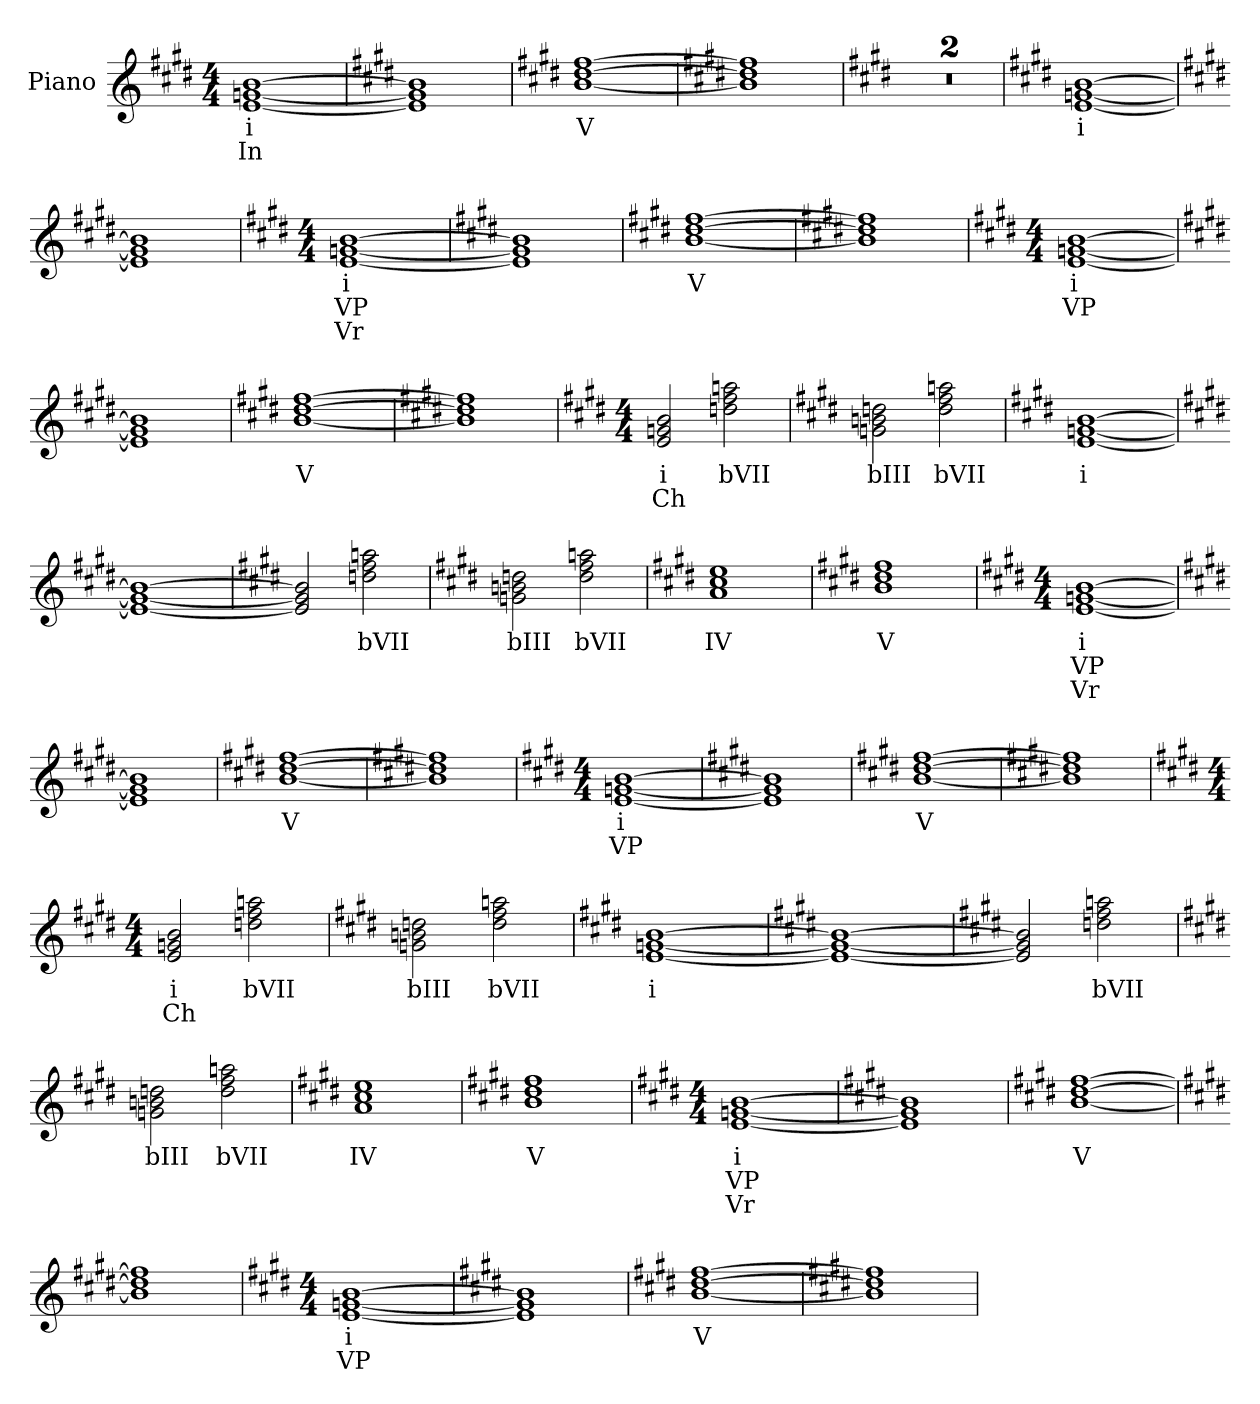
**kern	**text	**text	**text
*part1	*part1	*part1	*part1
*staff1	*staff1	*staff1	*staff1
*I"Piano	*	*	*
*I'Pno	*	*	*
*k[f#c#g#d#]	*	*	*
*E:	*	*	*
*M4/4	*	*	*
=	=	=	=
[1e [1gn [1b	i	In	.
=	=	=	=
*k[f#c#g#d#]	*	*	*
*E:	*	*	*
1e] 1gn] 1b]	.	.	.
=	=	=	=
*k[f#c#g#d#]	*	*	*
*E:	*	*	*
[1b [1dd# [1ff#	V	.	.
=	=	=	=
*k[f#c#g#d#]	*	*	*
*E:	*	*	*
1b] 1dd#] 1ff#]	.	.	.
=	=	=	=
*k[f#c#g#d#]	*	*	*
*E:	*	*	*
1r	.	.	.
=	=	=	=
*k[f#c#g#d#]	*	*	*
*E:	*	*	*
1r	.	.	.
=	=	=	=
*k[f#c#g#d#]	*	*	*
*E:	*	*	*
[1e [1gn [1b	i	.	.
=	=	=	=
*k[f#c#g#d#]	*	*	*
*E:	*	*	*
1e] 1gn] 1b]	.	.	.
=	=	=	=
*k[f#c#g#d#]	*	*	*
*E:	*	*	*
*M4/4	*	*	*
[1e [1gn [1b	i	VP	Vr
=	=	=	=
*k[f#c#g#d#]	*	*	*
*E:	*	*	*
1e] 1gn] 1b]	.	.	.
=	=	=	=
*k[f#c#g#d#]	*	*	*
*E:	*	*	*
[1b [1dd# [1ff#	V	.	.
=	=	=	=
*k[f#c#g#d#]	*	*	*
*E:	*	*	*
1b] 1dd#] 1ff#]	.	.	.
=	=	=	=
*k[f#c#g#d#]	*	*	*
*E:	*	*	*
*M4/4	*	*	*
[1e [1gn [1b	i	VP	.
=	=	=	=
*k[f#c#g#d#]	*	*	*
*E:	*	*	*
1e] 1gn] 1b]	.	.	.
=	=	=	=
*k[f#c#g#d#]	*	*	*
*E:	*	*	*
[1b [1dd# [1ff#	V	.	.
=	=	=	=
*k[f#c#g#d#]	*	*	*
*E:	*	*	*
1b] 1dd#] 1ff#]	.	.	.
=	=	=	=
*k[f#c#g#d#]	*	*	*
*E:	*	*	*
*M4/4	*	*	*
2e 2gn 2b	i	Ch	.
2ddn 2ff# 2aan	bVII	.	.
=	=	=	=
*k[f#c#g#d#]	*	*	*
*E:	*	*	*
2gn 2bn 2ddn	bIII	.	.
2dd 2ff# 2aan	bVII	.	.
=	=	=	=
*k[f#c#g#d#]	*	*	*
*E:	*	*	*
[1e [1gn [1b	i	.	.
=	=	=	=
*k[f#c#g#d#]	*	*	*
*E:	*	*	*
1e_ 1gn_ 1b_	.	.	.
=	=	=	=
*k[f#c#g#d#]	*	*	*
*E:	*	*	*
2e] 2gn] 2b]	.	.	.
2ddn 2ff# 2aan	bVII	.	.
=	=	=	=
*k[f#c#g#d#]	*	*	*
*E:	*	*	*
2gn 2bn 2ddn	bIII	.	.
2dd 2ff# 2aan	bVII	.	.
=	=	=	=
*k[f#c#g#d#]	*	*	*
*E:	*	*	*
1a 1cc# 1ee	IV	.	.
=	=	=	=
*k[f#c#g#d#]	*	*	*
*E:	*	*	*
1b 1dd# 1ff#	V	.	.
=	=	=	=
*k[f#c#g#d#]	*	*	*
*E:	*	*	*
*M4/4	*	*	*
[1e [1gn [1b	i	VP	Vr
=	=	=	=
*k[f#c#g#d#]	*	*	*
*E:	*	*	*
1e] 1gn] 1b]	.	.	.
=	=	=	=
*k[f#c#g#d#]	*	*	*
*E:	*	*	*
[1b [1dd# [1ff#	V	.	.
=	=	=	=
*k[f#c#g#d#]	*	*	*
*E:	*	*	*
1b] 1dd#] 1ff#]	.	.	.
=	=	=	=
*k[f#c#g#d#]	*	*	*
*E:	*	*	*
*M4/4	*	*	*
[1e [1gn [1b	i	VP	.
=	=	=	=
*k[f#c#g#d#]	*	*	*
*E:	*	*	*
1e] 1gn] 1b]	.	.	.
=	=	=	=
*k[f#c#g#d#]	*	*	*
*E:	*	*	*
[1b [1dd# [1ff#	V	.	.
=	=	=	=
*k[f#c#g#d#]	*	*	*
*E:	*	*	*
1b] 1dd#] 1ff#]	.	.	.
=	=	=	=
*k[f#c#g#d#]	*	*	*
*E:	*	*	*
*M4/4	*	*	*
2e 2gn 2b	i	Ch	.
2ddn 2ff# 2aan	bVII	.	.
=	=	=	=
*k[f#c#g#d#]	*	*	*
*E:	*	*	*
2gn 2bn 2ddn	bIII	.	.
2dd 2ff# 2aan	bVII	.	.
=	=	=	=
*k[f#c#g#d#]	*	*	*
*E:	*	*	*
[1e [1gn [1b	i	.	.
=	=	=	=
*k[f#c#g#d#]	*	*	*
*E:	*	*	*
1e_ 1gn_ 1b_	.	.	.
=	=	=	=
*k[f#c#g#d#]	*	*	*
*E:	*	*	*
2e] 2gn] 2b]	.	.	.
2ddn 2ff# 2aan	bVII	.	.
=	=	=	=
*k[f#c#g#d#]	*	*	*
*E:	*	*	*
2gn 2bn 2ddn	bIII	.	.
2dd 2ff# 2aan	bVII	.	.
=	=	=	=
*k[f#c#g#d#]	*	*	*
*E:	*	*	*
1a 1cc# 1ee	IV	.	.
=	=	=	=
*k[f#c#g#d#]	*	*	*
*E:	*	*	*
1b 1dd# 1ff#	V	.	.
=	=	=	=
*k[f#c#g#d#]	*	*	*
*E:	*	*	*
*M4/4	*	*	*
[1e [1gn [1b	i	VP	Vr
=	=	=	=
*k[f#c#g#d#]	*	*	*
*E:	*	*	*
1e] 1gn] 1b]	.	.	.
=	=	=	=
*k[f#c#g#d#]	*	*	*
*E:	*	*	*
[1b [1dd# [1ff#	V	.	.
=	=	=	=
*k[f#c#g#d#]	*	*	*
*E:	*	*	*
1b] 1dd#] 1ff#]	.	.	.
=	=	=	=
*k[f#c#g#d#]	*	*	*
*E:	*	*	*
*M4/4	*	*	*
[1e [1gn [1b	i	VP	.
=	=	=	=
*k[f#c#g#d#]	*	*	*
*E:	*	*	*
1e] 1gn] 1b]	.	.	.
=	=	=	=
*k[f#c#g#d#]	*	*	*
*E:	*	*	*
[1b [1dd# [1ff#	V	.	.
=	=	=	=
*k[f#c#g#d#]	*	*	*
*E:	*	*	*
1b] 1dd#] 1ff#]	.	.	.
=	=	=	=
*-	*-	*-	*-
